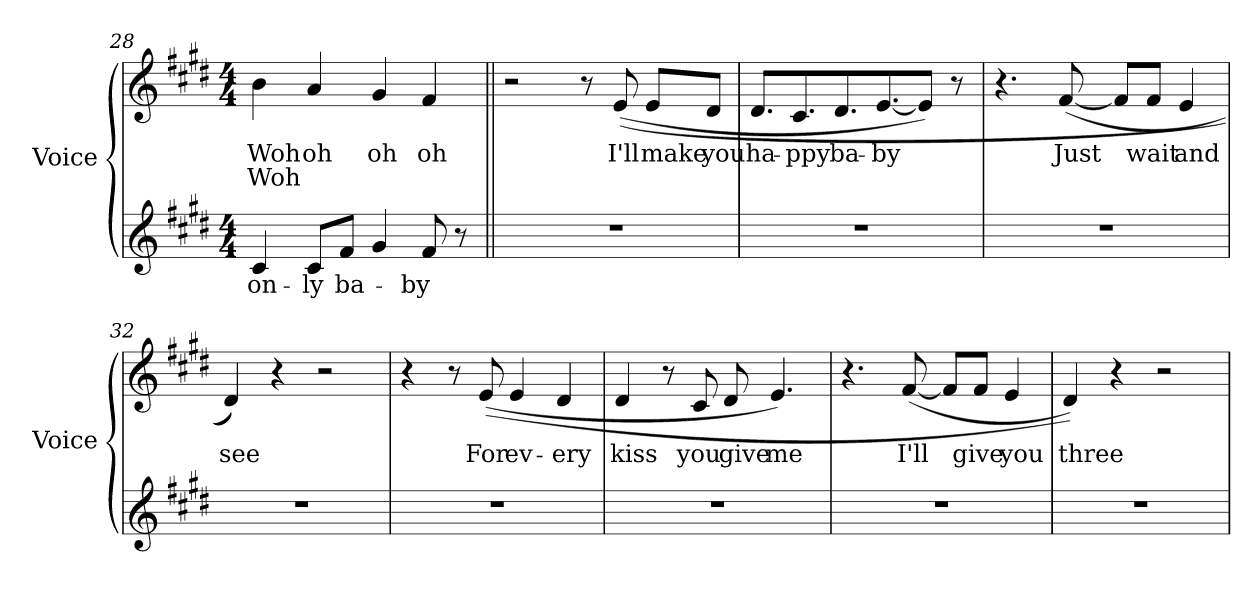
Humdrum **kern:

**kern	**text	**kern	**text	**text
*part2	*part2	*part1	*part1	*part1
*staff2	*staff2	*staff1	*staff1	*staff1
*I"Voice	*	*I"Voice	*	*
*I'Voice	*	*I'Voice	*	*
*clefG2	*	*clefG2	*	*
*k[f#c#g#d#]	*	*k[f#c#g#d#]	*	*
*E:	*	*E:	*	*
*M4/4	*	*M4/4	*	*
=28	=28	=28	=28	=28
!	!LO:LY:b:color=#000000	!	!	!
!	!	!	!LO:LY:b:color=#000000	!LO:LY:b:color=#000000
4c#i/	on-	4bi\	Woh	Woh
!	!LO:LY:b:color=#000000	!	!	!
!	!	!	!LO:LY:b:color=#000000	!
8c#i/L	-ly	4ai/	oh	.
!	!LO:LY:b:color=#000000	!	!	!
8f#i/J	ba-	.	.	.
!	!	!	!LO:LY:b:color=#000000	!
4g#i/	.	4g#i/	oh	.
!	!LO:LY:b:color=#000000	!	!	!
!	!	!	!LO:LY:b:color=#000000	!
8f#i/	-by	4f#i/	oh	.
8r	.	.	.	.
!!LO:LB:g=z
=29||	=29||	=29||	=29||	=29||
1r	.	2r	.	.
.	.	8r	.	.
!	!	!	!LO:LY:b:color=#000000	!
.	.	((8ei/	I'll	.
!	!	!	!LO:LY:b:color=#000000	!
.	.	8ei/L	make	.
!	!	!	!LO:LY:b:color=#000000	!
.	.	8d#i/J	you	.
=30	=30	=30	=30	=30
!	!	!	!LO:LY:b:color=#000000	!
1r	.	8.d#i/L	ha-	.
!	!	!	!LO:LY:b:color=#000000	!
.	.	8.c#i/	-ppy	.
!	!	!	!LO:LY:b:color=#000000	!
.	.	8.d#i/	ba-	.
!	!	!	!LO:LY:b:color=#000000	!
.	.	[8.ei/	-by	.
.	.	8ei/J])	.	.
.	.	8r	.	.
=31	=31	=31	=31	=31
1r	.	4.r	.	.
!	!	!	!LO:LY:b:color=#000000	!
.	.	([8f#i/	Just	.
.	.	8f#i/L]	.	.
!	!	!	!LO:LY:b:color=#000000	!
.	.	8f#i/J	wait	.
!	!	!	!LO:LY:b:color=#000000	!
.	.	4ei/	and	.
=32	=32	=32	=32	=32
!	!	!	!LO:LY:b:color=#000000	!
1r	.	4d#i/))	see	.
.	.	4r	.	.
.	.	2r	.	.
=33	=33	=33	=33	=33
1r	.	4r	.	.
.	.	8r	.	.
!	!	!	!LO:LY:b:color=#000000	!
.	.	((8ei/	For	.
!	!	!	!LO:LY:b:color=#000000	!
.	.	4ei/	ev-	.
!	!	!	!LO:LY:b:color=#000000	!
.	.	4d#i/	-ery	.
!!LO:LB:g=z
=34	=34	=34	=34	=34
!	!	!	!LO:LY:b:color=#000000	!
1r	.	4d#i/	kiss	.
.	.	8r	.	.
!	!	!	!LO:LY:b:color=#000000	!
.	.	8c#i/	you	.
!	!	!	!LO:LY:b:color=#000000	!
.	.	8d#i/	give	.
!	!	!	!LO:LY:b:color=#000000	!
.	.	4.ei/)	me	.
=35	=35	=35	=35	=35
1r	.	4.r	.	.
!	!	!	!LO:LY:b:color=#000000	!
.	.	([8f#i/	I'll	.
.	.	8f#i/L]	.	.
!	!	!	!LO:LY:b:color=#000000	!
.	.	8f#i/J	give	.
!	!	!	!LO:LY:b:color=#000000	!
.	.	4ei/	you	.
=36	=36	=36	=36	=36
!	!	!	!LO:LY:b:color=#000000	!
1r	.	4d#i/))	three	.
.	.	4r	.	.
.	.	2r	.	.
=	=	=	=	=
*-	*-	*-	*-	*-
